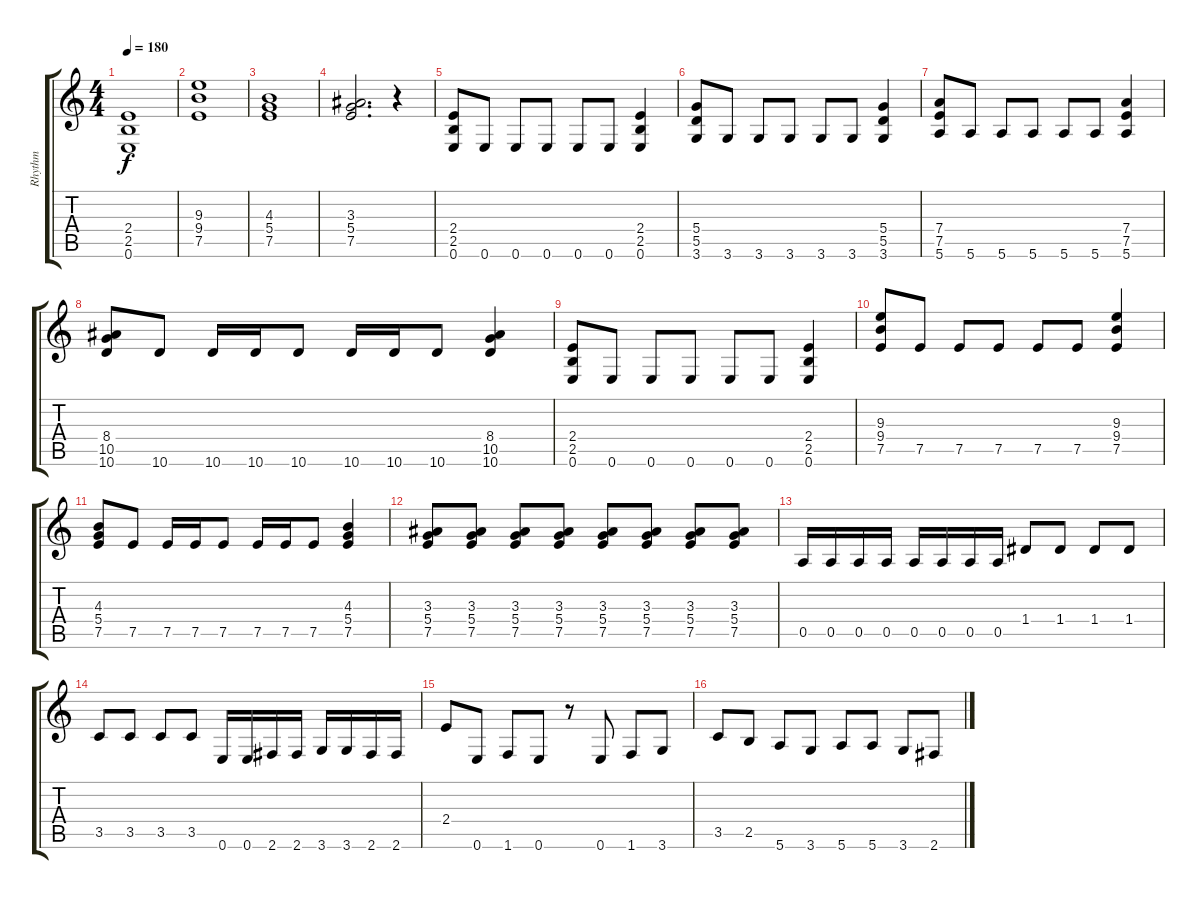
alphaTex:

\track ("Rhythm" "Rhythm") {instrument distortionguitar}
\staff {score tabs}
\tuning (E4 B3 G3 D3 A2 E2) {hide}
\ts (4 4)
\tempo 180
\clef g2
\ks c
(2.4 2.5 0.6).1{dy f} |
(9.3 9.4 7.5).1 |
(4.3 5.4 7.5).1 |
(3.3 5.4 7.5).2{d} r.4 |
(2.4 2.5 0.6).8 0.6.8 0.6.8 0.6.8 0.6.8 0.6.8 (2.4 2.5 0.6).4 |
(5.4 5.5 3.6).8 3.6.8 3.6.8 3.6.8 3.6.8 3.6.8 (5.4 5.5 3.6).4 |
(7.4 7.5 5.6).8 5.6.8 5.6.8 5.6.8 5.6.8 5.6.8 (7.4 7.5 5.6).4 |
(8.4 10.5 10.6).8 10.6.8 10.6.16 10.6.16 10.6.8 10.6.16 10.6.16 10.6.8 (8.4 10.5 10.6).4 |
(2.4 2.5 0.6).8 0.6.8 0.6.8 0.6.8 0.6.8 0.6.8 (2.4 2.5 0.6).4 |
(9.3 9.4 7.5).8 7.5.8 7.5.8 7.5.8 7.5.8 7.5.8 (9.3 9.4 7.5).4 |
(4.3 5.4 7.5).8 7.5.8 7.5.16 7.5.16 7.5.8 7.5.16 7.5.16 7.5.8 (4.3 5.4 7.5).4 |
(3.3 5.4 7.5).8 (3.3 5.4 7.5).8 (3.3 5.4 7.5).8 (3.3 5.4 7.5).8 (3.3 5.4 7.5).8 (3.3 5.4 7.5).8 (3.3 5.4 7.5).8 (3.3 5.4 7.5).8 |
0.5.16 0.5.16 0.5.16 0.5.16 0.5.16 0.5.16 0.5.16 0.5.16 1.4.8 1.4.8 1.4.8 1.4.8 |
3.5.8 3.5.8 3.5.8 3.5.8 0.6.16 0.6.16 2.6.16 2.6.16 3.6.16 3.6.16 2.6.16 2.6.16 |
2.4.8 0.6.8 1.6.8 0.6.8 r.8 0.6.8 1.6.8 3.6.8 |
3.5.8 2.5.8 5.6.8 3.6.8 5.6.8 5.6.8 3.6.8 2.6.8
